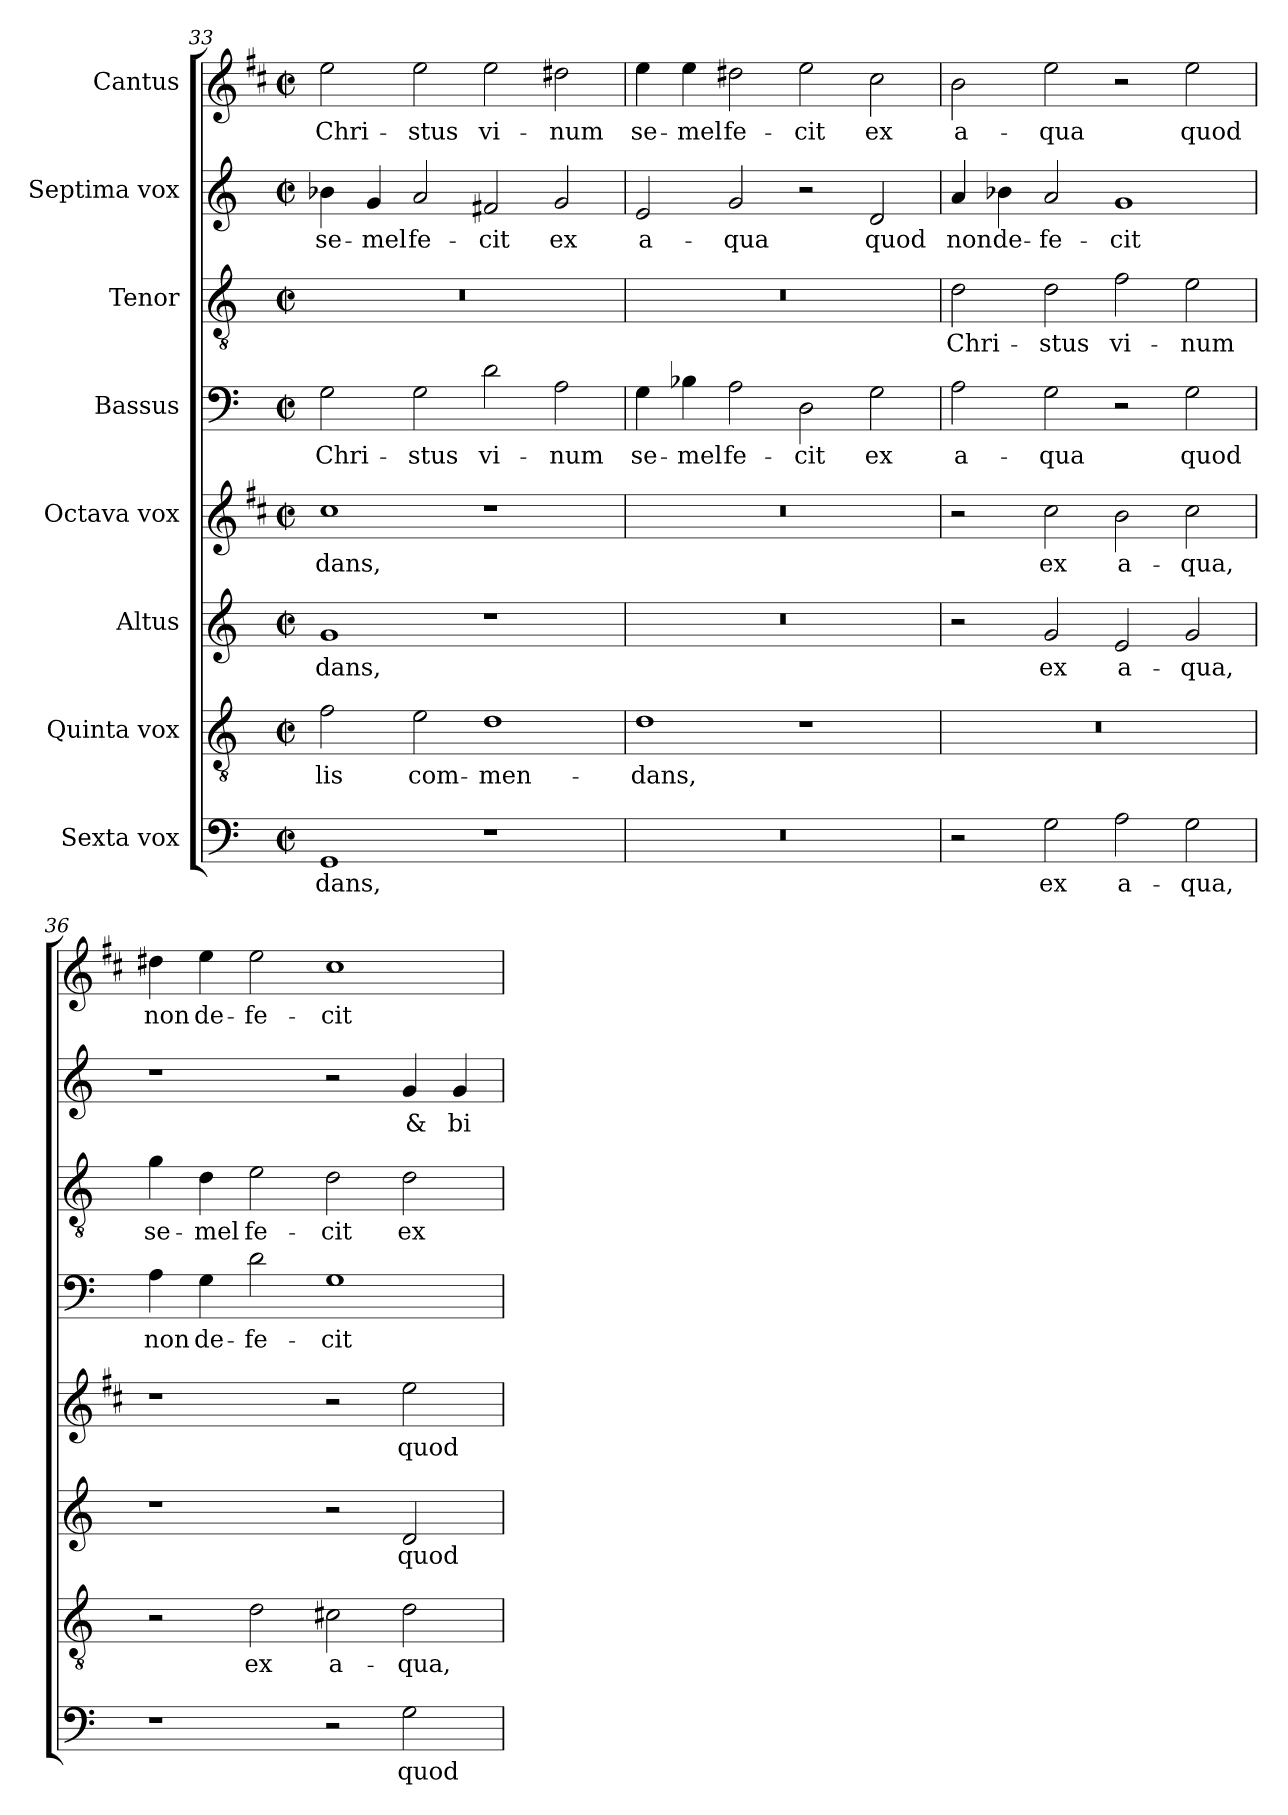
**kern	**text	**kern	**text	**kern	**text	**kern	**text	**kern	**text	**kern	**text	**kern	**text	**kern	**text
*part8	*part8	*part7	*part7	*part6	*part6	*part5	*part5	*part4	*part4	*part3	*part3	*part2	*part2	*part1	*part1
*staff8	*staff8	*staff7	*staff7	*staff6	*staff6	*staff5	*staff5	*staff4	*staff4	*staff3	*staff3	*staff2	*staff2	*staff1	*staff1
*I"Sexta vox	*	*I"Quinta vox	*	*I"Altus	*	*I"Octava vox	*	*I"Bassus	*	*I"Tenor	*	*I"Septima vox	*	*I"Cantus	*
*clefF4	*	*clefGv2	*	*clefG2	*	*clefG2	*	*clefF4	*	*clefGv2	*	*clefG2	*	*clefG2	*
*	*	*	*	*	*	*ITrd1c2	*	*	*	*	*	*	*	*ITrd1c2	*
*k[]	*	*k[]	*	*k[]	*	*k[]	*	*k[]	*	*k[]	*	*k[]	*	*k[]	*
*C:	*	*C:	*	*C:	*	*C:	*	*C:	*	*C:	*	*C:	*	*C:	*
*M4/2	*	*M4/2	*	*M4/2	*	*M4/2	*	*M4/2	*	*M4/2	*	*M4/2	*	*M4/2	*
*met(c|)	*	*met(c|)	*	*met(c|)	*	*met(c|)	*	*met(c|)	*	*met(c|)	*	*met(c|)	*	*met(c|)	*
=33	=33	=33	=33	=33	=33	=33	=33	=33	=33	=33	=33	=33	=33	=33	=33
!	!LO:LY:b	!	!LO:LY:b	!	!LO:LY:b	!	!LO:LY:b	!	!LO:LY:b	!	!	!	!LO:LY:b	!	!LO:LY:b
1GG	-dans,	2f	-lis	1g	-dans,	1b	-dans,	2G	Chri-	0r	.	4b-X	se-	2dd	Chri-
!	!	!	!	!	!	!	!	!	!	!	!	!	!LO:LY:b	!	!
.	.	.	.	.	.	.	.	.	.	.	.	4g	-mel	.	.
!	!	!	!LO:LY:b	!	!	!	!	!	!LO:LY:b	!	!	!	!LO:LY:b	!	!LO:LY:b
.	.	2e	com-	.	.	.	.	2G	-stus	.	.	2a	fe-	2dd	-stus
!	!	!	!LO:LY:b	!	!	!	!	!	!LO:LY:b	!	!	!	!LO:LY:b	!	!LO:LY:b
1r	.	1d	-men-	1r	.	1r	.	2d	vi-	.	.	2f#X	-cit	2dd	vi-
!	!	!	!	!	!	!	!	!	!LO:LY:b	!	!	!	!LO:LY:b	!	!LO:LY:b
.	.	.	.	.	.	.	.	2A	-num	.	.	2g	ex	2cc#X	-num
=34	=34	=34	=34	=34	=34	=34	=34	=34	=34	=34	=34	=34	=34	=34	=34
!	!	!	!LO:LY:b	!	!	!	!	!	!LO:LY:b	!	!	!	!LO:LY:b	!	!LO:LY:b
0r	.	1d	-dans,	0r	.	0r	.	4G	se-	0r	.	2e	a-	4dd	se-
!	!	!	!	!	!	!	!	!	!LO:LY:b	!	!	!	!	!	!LO:LY:b
.	.	.	.	.	.	.	.	4B-X	-mel	.	.	.	.	4dd	-mel
!	!	!	!	!	!	!	!	!	!LO:LY:b	!	!	!	!LO:LY:b	!	!LO:LY:b
.	.	.	.	.	.	.	.	2A	fe-	.	.	2g	-qua	2cc#X	fe-
!	!	!	!	!	!	!	!	!	!LO:LY:b	!	!	!	!	!	!LO:LY:b
.	.	1r	.	.	.	.	.	2D	-cit	.	.	2r	.	2dd	-cit
!	!	!	!	!	!	!	!	!	!LO:LY:b	!	!	!	!LO:LY:b	!	!LO:LY:b
.	.	.	.	.	.	.	.	2G	ex	.	.	2d	quod	2b	ex
!!LO:LB:g=z
=35	=35	=35	=35	=35	=35	=35	=35	=35	=35	=35	=35	=35	=35	=35	=35
!	!	!	!	!	!	!	!	!	!LO:LY:b	!	!LO:LY:b	!	!LO:LY:b	!	!LO:LY:b
2r	.	0r	.	2r	.	2r	.	2A	a-	2d	Chri-	4a	non	2a	a-
!	!	!	!	!	!	!	!	!	!	!	!	!	!LO:LY:b	!	!
.	.	.	.	.	.	.	.	.	.	.	.	4b-X	de-	.	.
!	!LO:LY:b	!	!	!	!LO:LY:b	!	!LO:LY:b	!	!LO:LY:b	!	!LO:LY:b	!	!LO:LY:b	!	!LO:LY:b
2G	ex	.	.	2g	ex	2b	ex	2G	-qua	2d	-stus	2a	-fe-	2dd	-qua
!	!LO:LY:b	!	!	!	!LO:LY:b	!	!LO:LY:b	!	!	!	!LO:LY:b	!	!LO:LY:b	!	!
2A	a-	.	.	2e	a-	2a	a-	2r	.	2f	vi-	1g	-cit	2r	.
!	!LO:LY:b	!	!	!	!LO:LY:b	!	!LO:LY:b	!	!LO:LY:b	!	!LO:LY:b	!	!	!	!LO:LY:b
2G	-qua,	.	.	2g	-qua,	2b	-qua,	2G	quod	2e	-num	.	.	2dd	quod
!!LO:LB:g=z
=36	=36	=36	=36	=36	=36	=36	=36	=36	=36	=36	=36	=36	=36	=36	=36
!	!	!	!	!	!	!	!	!	!LO:LY:b	!	!LO:LY:b	!	!	!	!LO:LY:b
1r	.	2r	.	1r	.	1r	.	4A	non	4g	se-	1r	.	4cc#X	non
!	!	!	!	!	!	!	!	!	!LO:LY:b	!	!LO:LY:b	!	!	!	!LO:LY:b
.	.	.	.	.	.	.	.	4G	de-	4d	-mel	.	.	4dd	de-
!	!	!	!LO:LY:b	!	!	!	!	!	!LO:LY:b	!	!LO:LY:b	!	!	!	!LO:LY:b
.	.	2d	ex	.	.	.	.	2d	-fe-	2e	fe-	.	.	2dd	-fe-
!	!	!	!LO:LY:b	!	!	!	!	!	!LO:LY:b	!	!LO:LY:b	!	!	!	!LO:LY:b
2r	.	2c#X	a-	2r	.	2r	.	1G	-cit	2d	-cit	2r	.	1b	-cit
!	!LO:LY:b	!	!LO:LY:b	!	!LO:LY:b	!	!LO:LY:b	!	!	!	!LO:LY:b	!	!LO:LY:b	!	!
2G	quod	2d	-qua,	2d	quod	2dd	quod	.	.	2d	ex	4g	&	.	.
!	!	!	!	!	!	!	!	!	!	!	!	!	!LO:LY:b	!	!
.	.	.	.	.	.	.	.	.	.	.	.	4g	bi-	.	.
=	=	=	=	=	=	=	=	=	=	=	=	=	=	=	=
*-	*-	*-	*-	*-	*-	*-	*-	*-	*-	*-	*-	*-	*-	*-	*-
